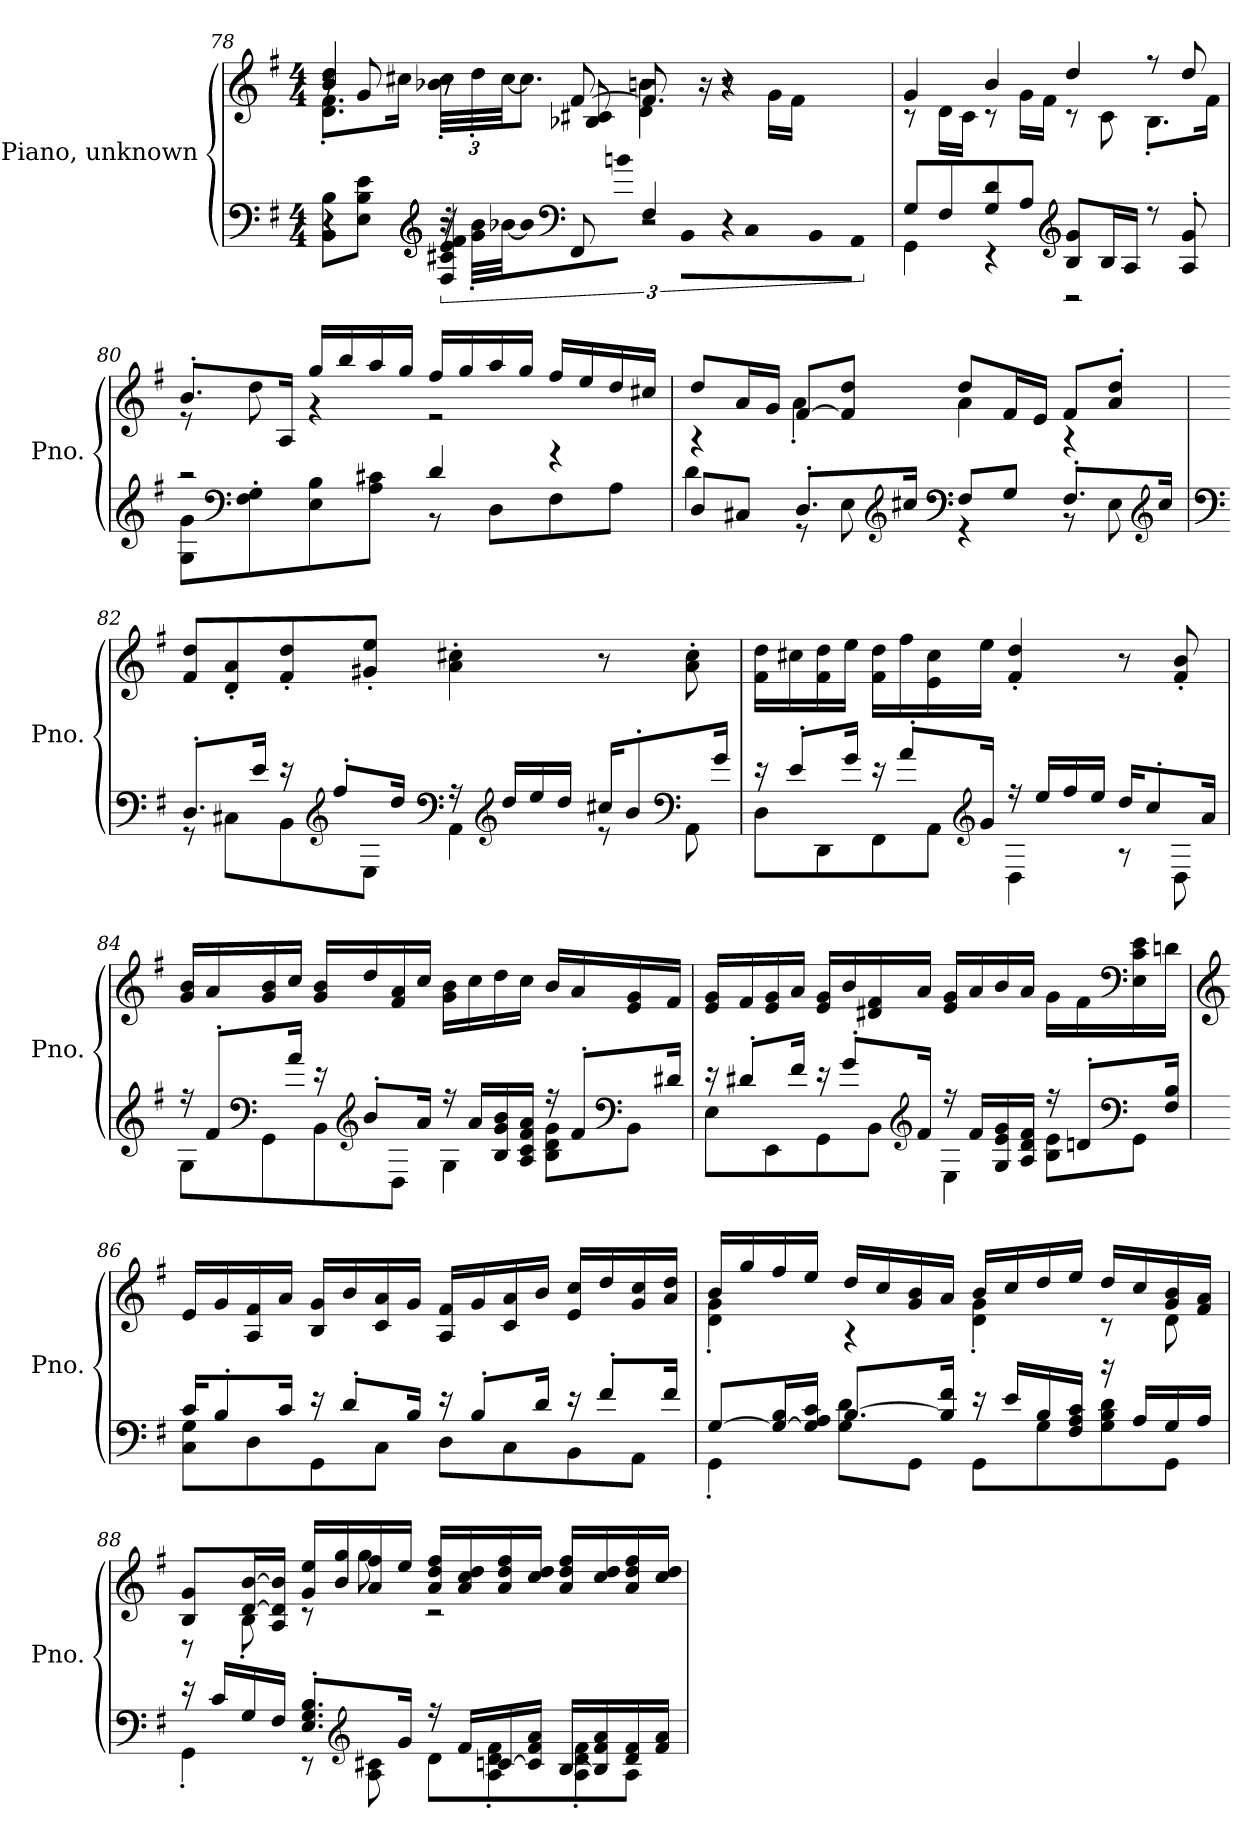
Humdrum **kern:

**kern	**kern
*part1	*part1
*staff2	*staff1
*I"Piano, unknown	*
*I'Pno.	*
!!LO:LB:g=z
*clefF4	*clefG2
*k[f#]	*k[f#]
*M4/4	*M4/4
=78	=78
*^	*^
*	*^	*	*^
4r	8BB\ 8B\L	4r	4b/ 4dd/	8.d\' 8.f#\'L	8r
.	8E\ 8B\ 8e\J	.	.	.	8g/
.	.	.	.	16cc#X\Jk	.
*clefG2	*	*	*	*	*
*	*	*	*	*Xbrackettup	*
4F#/ 4c#X/ 4e/ 4f#/	48r	8r	8r	48b-X\' 48cc#\'LLL	8r
.	48g\' 48b\'LLL	.	.	48dd'\	.
.	[48b-X\JJ	.	.	[48cc#\JJ	.
.	8b-\]	.	.	8.cc#\J]	.
*clefF4	*	*	*	*	*
.	.	8FF#/	[8f#/	.	8B-X/ 8c#X/
.	16bn\Jk	.	.	.	.
4F#/	8BB\L	2r	8.f#/]	4d\ 4bn\	2r
.	8C\	.	.	.	.
.	.	.	16r	.	.
4r	8BB\	.	4r	8r	.
.	8AA\J	.	.	16g\LL	.
.	.	.	.	16f#\JJ	.
*	*v	*v	*	*	*
*	*	*	*v	*v
=79	=79	=79	=79
8G/L	4GG\	4g/	8r
8F#/	.	.	16d\LL
.	.	.	16c\JJ
8G/ 8d/	4r	4b/	8r
8A/J	.	.	16g\LL
.	.	.	16f#\JJ
*clefG2	*	*	*
8B/ 8g/L	2r	4dd/	8r
16B/L	.	.	8c\
16A/JJ	.	.	.
8r	.	8r	8.B'\L
8A/' 8g/'	.	8dd/	.
.	.	.	16f#\Jk
!!LO:LB:g=z	!!
=80	=80	=80	=80
2r	8G\ 8g\L	8.b'/L	8r
*clefF4	*	*	*
.	8F#\' 8G\'	.	8dd\
.	.	16A/Jk	.
.	8E\ 8B\	16gg/LL	4r
.	.	16bb/	.
.	8A\ 8c#X\J	16aa/	.
.	.	16gg/JJ	.
4d/	8r	16ff#/LL	2r
.	.	16gg/	.
.	8D\L	16aa/	.
.	.	16gg/JJ	.
4r	8F#\	16ff#/LL	.
.	.	16ee/	.
.	8A\J	16dd/	.
.	.	16cc#X/JJ	.
=81	=81	=81	=81
8D/L	4d\	8dd/L	4r
8C#X/J	.	16a/L	.
.	.	16g/JJ	.
8.D'/L	8r	[8f#/L	4a'\
.	8E\	8f#/] 8dd/J	.
*clefG2	*	*	*
16cc#X/Jk	.	.	.
*clefF4	*	*	*
8F#/L	4r	8dd/L	4a\
8G/J	.	16f#/L	.
.	.	16e/JJ	.
8.F#'/L	8r	8f#/L	4r
.	8E\	8a/' 8dd/'J	.
*clefG2	*	*	*
16cc#/Jk	.	.	.
*	*	*v	*v
!!LO:PB:g=z
=82	=82	=82
*clefF4	*	*
8.D'/L	8r	8f#/ 8dd/L
.	8C#X\L	8d/' 8a/'
16e/Jk	.	.
16r	8BB\	8f#/' 8dd/'
*clefG2	*	*
8ff#'/L	.	.
.	8E\J	8g#X/' 8ee/'J
16dd/Jk	.	.
*clefF4	*	*
16r	4AA\	4a\' 4cc#X\'
*clefG2	*	*
16dd/LL	.	.
16ee/	.	.
16dd/JJ	.	.
16cc#X/KL	8r	8r
8b'/	.	.
*clefF4	*	*
.	8AA\	8a\' 8cc#\'
16g/Jk	.	.
=83	=83	=83
16r	8D\L	16f#\ 16dd\LL
8e'/L	.	16cc#X\
.	8DD\	16f#\ 16dd\
16g/Jk	.	16ee\JJ
16r	8FF#\	16f#\ 16dd\LL
8a'/L	.	16ff#\
.	8AA\J	16e\ 16cc#\
*clefG2	*	*
16g/Jk	.	16ee\JJ
16r	4D\	4f#/' 4dd/'
16ee/LL	.	.
16ff#/	.	.
16ee/JJ	.	.
16dd/KL	8r	8r
8cc'/	.	.
.	8D\	8f#/' 8b/'
16a/Jk	.	.
!!LO:LB:g=z
=84	=84	=84
16r	8G\L	16g/ 16b/LL
8f#'/L	.	16a/
*clefF4	*	*
.	8GG\	16g/ 16b/
16a/Jk	.	16cc/JJ
16r	8BB\	16g/ 16b/LL
*clefG2	*	*
8b'/L	.	16dd/
.	8D\J	16f#/ 16a/
16a/Jk	.	16cc/JJ
16r	4G\	16g\ 16b\LL
16a/LL	.	16cc\
16B/ 16g/ 16b/	.	16dd\
16A/ 16c/ 16f#/ 16a/JJ	.	16cc\JJ
16r	8B\ 8d\ 8g\L	16b/LL
8f#'/L	.	16a/
*clefF4	*	*
.	8BB\J	16e/ 16g/
16d#X/Jk	.	16f#/JJ
=85	=85	=85
16r	8E\L	16e/ 16g/LL
8d#X'/L	.	16f#/
.	8EE\	16e/ 16g/
16f#/Jk	.	16a/JJ
16r	8GG\	16e/ 16g/LL
8g'/L	.	16b/
.	8BB\J	16d#X/ 16f#/
*clefG2	*	*
16f#/Jk	.	16a/JJ
16r	4E\	16e/ 16g/LL
16f#/LL	.	16a/
16G/ 16e/ 16g/	.	16b/
16A/ 16d#/ 16f#/JJ	.	16a/JJ
16r	8B\ 8e\L	16g\LL
8dn'/L	.	16f#\
*clefF4	*	*clefF4
.	8GG\J	16E\ 16c\ 16e\
16F#/ 16B/Jk	.	16dn\JJ
!!LO:LB:g=z
=86	=86	=86
*	*	*clefG2
16c/KL	8C\ 8G\L	16e/LL
8B'/	.	16g/
.	8D\	16A/ 16f#/
16c/Jk	.	16a/JJ
16r	8GG\	16B/ 16g/LL
8d'/L	.	16b/
.	8C\J	16c/ 16a/
16B/Jk	.	16g/JJ
16r	8D\L	16A/ 16f#/LL
8B'/L	.	16g/
.	8C\	16c/ 16a/
16d/Jk	.	16b/JJ
16r	8BB\	16e/ 16cc/LL
8f#'/L	.	16dd/
.	8AA\J	16g/ 16cc/
16f#/Jk	.	16a/ 16dd/JJ
=87	=87	=87
*	*	*^
[8G/L	4GG'\	16b/LL	4d\' 4g\'
.	.	16gg/	.
16G/_ 16B/L	.	16ff#/	.
16G/] 16A/ 16c/JJ	.	16ee/JJ	.
[8.B/L	8G\ 8d\L	16dd/LL	4r
.	.	16cc/	.
.	8GG\J	16g/ 16b/	.
16B/] 16f#/Jk	.	16a/JJ	.
16r	8GG\L	16b/LL	4d\' 4g\'
16e/LL	.	16cc/	.
16B/	8G\	16dd/	.
16F#/ 16A/ 16c/JJ	.	16ee/JJ	.
16r	8G\ 8B\ 8d\	16dd/LL	8r
16A/LL	.	16cc/	.
16G/	8GG\J	16g/ 16b/	8d\
16A/JJ	.	16f#/ 16a/JJ	.
!!LO:LB:g=z	!!
=88	=88	=88	=88
16r	4GG'\	8B/ 8g/L	8r
16c/LL	.	.	.
16G/	.	[16d/ [16b/L	8B'\
16F#/JJ	.	16A/ 16d/] 16b/]JJ	.
8.E/' 8.G/' 8.B/'L	8r	16g/ 16ee/LL	8r
.	.	16b/ 16gg/	.
*clefG2	*	*	*
.	8A\ 8c#X\	16a/ 16ff#/	8gg\
16g/Jk	.	16ee/JJ	.
16r	8d\L	16a/ 16dd/ 16ff#/LL	2r
16f#/LL	.	16a/ 16cc/ 16dd/	.
[16cn/	8A\' 8d\' 8f#\'	16a/ 16dd/ 16ff#/	.
16c/] 16f#/ 16a/JJ	.	16cc/ 16dd/JJ	.
[16B/LL	8A\' 8d\' 8f#\'	16a/ 16dd/ 16ff#/LL	.
16B/] 16f#/ 16a/	.	16cc/ 16dd/	.
16d/ 16f#/	8A\J	16a/ 16dd/ 16ff#/	.
16f#/ 16a/JJ	.	16cc/ 16dd/JJ	.
*v	*v	*	*
*	*v	*v
=	=
*-	*-
